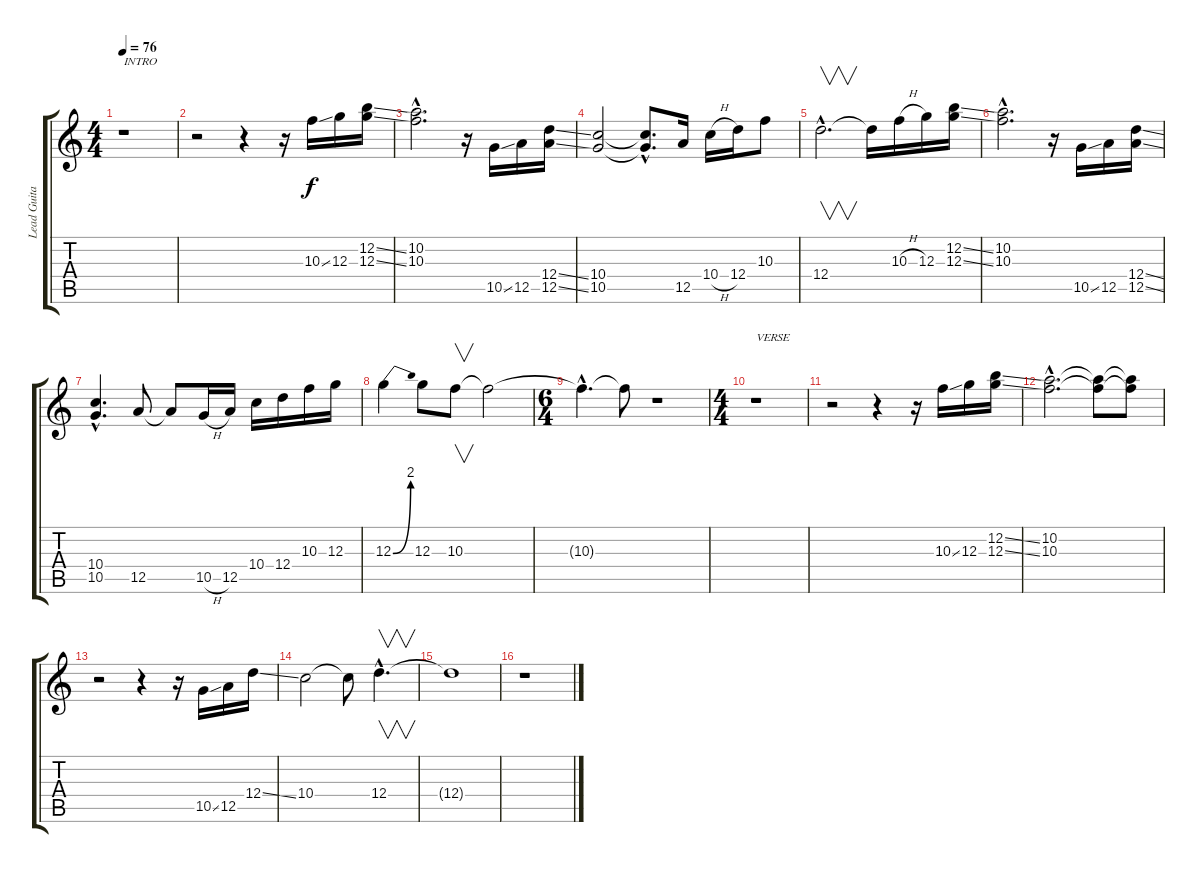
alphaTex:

\track ("Lead Guitarra" "Lead Guita") {instrument distortionguitar}
\staff {score tabs}
\tuning (E4 B3 G3 D3 A2 E2) {hide}
\ts (4 4)
\tempo 76
\clef g2
\ks c
r.1{txt "INTRO" dy f instrument distortionguitar} |
r.2 r.4 r.16 10.3{ss}.16 12.3.16 (12.2{ss} 12.3{ss}).16 |
(10.2{hac} 10.3{hac}).2{d} r.16 10.5{ss}.16 12.5.16 (12.4{ss} 12.5{ss}).16 |
(10.4 10.5).2 (10.4{hac t} 10.5{hac t}).8{d} 12.5.16 10.4{h}.16 12.4.16 10.3.8 |
12.4{hac}.2{v d} 12.4{t}.16 10.3{h}.16 12.3.16 (12.2{ss} 12.3{ss}).16 |
(10.2{hac} 10.3{hac}).2{d} r.16 10.5{ss}.16 12.5.16 (12.4{ss} 12.5{ss}).16 |
(10.4{hac} 10.5{hac}).4{d} 12.5.8 12.5{t}.8 10.5{h}.16 12.5.16 10.4.16 12.4.16 10.3.16 12.3.16 |
12.3{be (bend 0 0 60 8)}.4 12.3.8 10.3.8{v} 10.3{t}.2 |
\ts (6 4)
10.3{hac t}.4{d} 10.3{t}.8 r.1 |
\ts (4 4)
r.1{txt "VERSE"} |
r.2 r.4 r.16 10.3{ss}.16 12.3.16 (12.2{ss} 12.3{ss}).16 |
(10.2{hac} 10.3{hac}).2{d} (10.2{t} 10.3{t}).8 (10.2{t} 10.3{t}).8 |
r.2 r.4 r.16 10.5{ss}.16 12.5.16 12.4{ss}.16 |
10.4.2 10.4{t}.8 12.4{hac}.4{v d} |
12.4{t}.1 |
r.1
